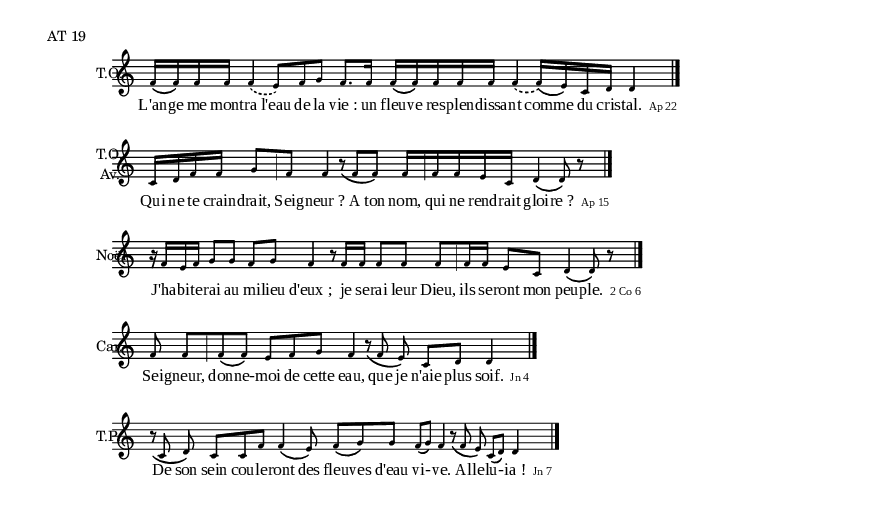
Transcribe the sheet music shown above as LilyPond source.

\version "2.12.0"
 \include "definitions.ly"
\markup {AT 19 }
\relative d' { 
	\new Staff {
		\cadenzaOn
		\set Staff.instrumentName = \markup{ \center-column { T.O. } }
		f16[\( f\) f f]
		\slurDashed f4( \times 2/3 { e8[) f g] }
		f8.[ f16]
		\times 2/5 {f16[\( f\) f f f]}
		\slurDashed f4( f16[)\( e\) c d]
		d4				
		\endBar
	}
	\addlyrics {
		L'an -- ge me mont -- ra l'eau de la "vie :" un fleu -- ve res -- plen -- dissa -- nt com -- me du cris -- tal.
		\markup { \citation #"Ap 22" } 
	}
}

\relative d' { 
	\new Staff {
		\cadenzaOn
		\set Staff.instrumentName = \markup{ \center-column { T.O. Av. } }
		c16[ d f f]
		g8[\cesurebasse f] f4
		\times 2/3 { r8_\( f[ f]\) }
		\times 2/5 { f16[\cesurebasse f f e c]}
		d4\( d8\) r8
		\endBar
	}
	\addlyrics {
		Qui ne te crain -- drait, Seig -- "neur ?" A ton nom, qui ne rend -- rait gloi -- "re ?"
		\markup { \citation #"Ap 15" } 
	}
}

\relative d' { 
	\new Staff {
		\cadenzaOn
		\set Staff.instrumentName = \markup{ \center-column { Noël } }
		r16 f[ e f]
		g8[ g]
		f[ g]
		f4
		\espace
		r8 f16[ f]
		f8[ f] 
		f[ \cesurebasse f16 f]
		e8[ c]
		d4\( d8\) r
		\endBar
	}
	\addlyrics {
		J'ha -- bi -- te -- rai au mi -- lieu "d'eux ;" " je" se -- rai leur Dieu, ils se -- ront mon peu -- ple.
		\markup { \citation #"2 Co 6" } 
	}
}
\relative d' { 
	\new Staff {
		\cadenzaOn
		\set Staff.instrumentName = \markup{ \center-column { Car. } }
		f8
		\times 2/3 { f[ \cesurebasse f\( f\)] }
		\times 2/3 { e[ f g] }
		f4
		\times 2/3 { r8_\( f e\) }
		c[ d]
		d4
		\endBar
	}
	\addlyrics {
		Sei -- gneur, don -- ne- -- moi de cette eau, que je n'aie plus soif.
		\markup { \citation #"Jn 4" } 
	}
}

\relative d' { 
	\new Staff {
		\cadenzaOn
		\set Staff.instrumentName = \markup{ \center-column { T.P. } }
		\times 2/3 { r8_\( c d\) }
		\times 2/3 { c[ c f] }
		\times 2/3 { f4\( e8\) }
		\times 2/3 { f[\( g\) g] }
		f[\( g\)]
		f4
		\times 2/3 { r8_\( f e\) }
		c[\( d\)]
		d4
		\endBar
	}
	\addlyrics {
		De son sein cou -- le -- ront des fleu -- ves d'eau vi -- - -- ve. "Al" -- le -- lu -- - -- "ia !"
		\markup { \citation #"Jn 7" } 
	}
}
